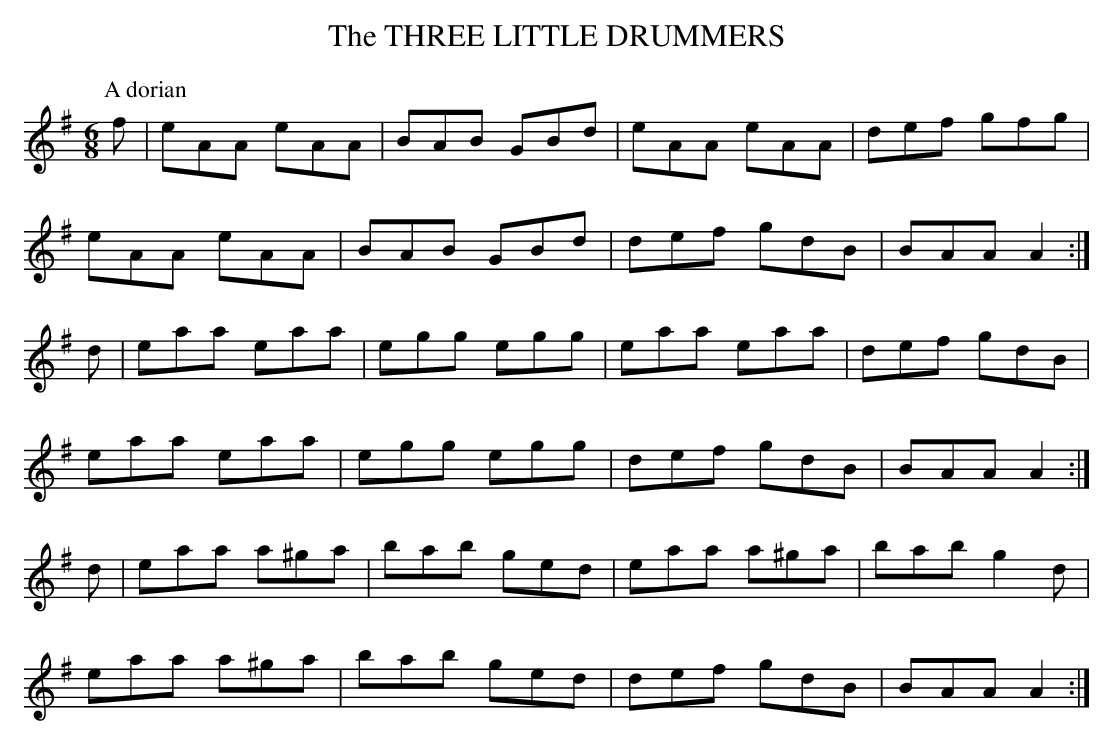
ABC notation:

X:1
T:THREE LITTLE DRUMMERS, The
M:6/8
L:1/8
K:G
P:A dorian
f|eAA eAA|BAB GBd|eAA eAA|def gfg|
eAA eAA|BAB GBd|def gdB|BAA A2 :|
d|eaa eaa|egg egg|eaa eaa|def gdB|
eaa eaa|egg egg|def gdB|BAA A2 :|
d|eaa a^ga|bab ged|eaa a^ga|bab g2d|
eaa a^ga|bab ged|def gdB|BAA A2 :|
